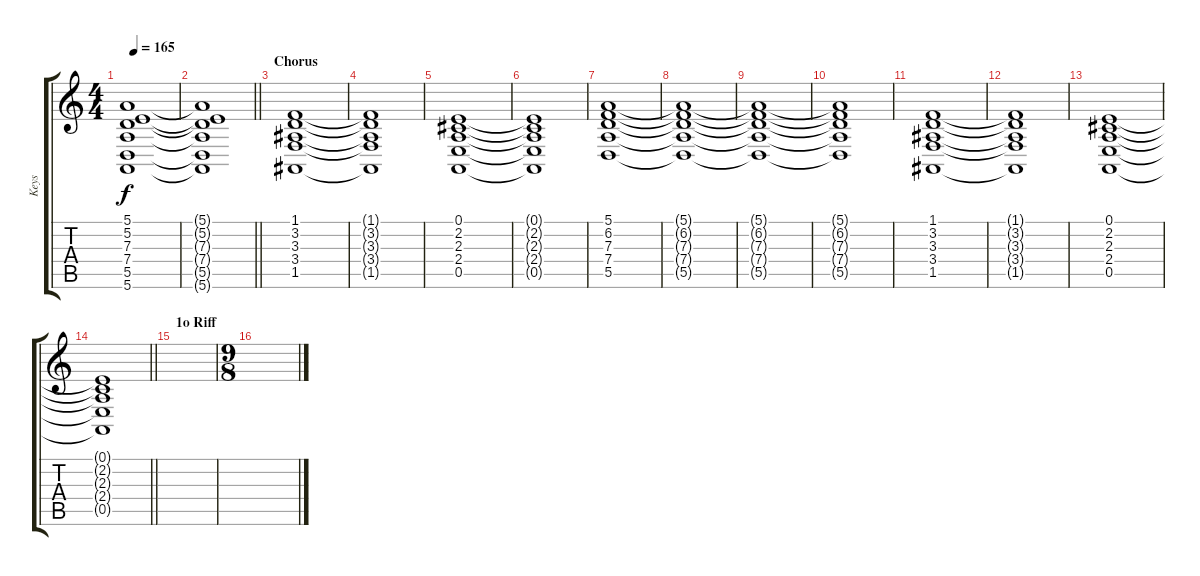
\track ("Keys" "Keys") {instrument acousticgrandpiano}
\staff {score tabs}
\tuning (E4 B3 G3 D3 A2 E2) {hide}
\ts (4 4)
\tempo 165
\clef g2
\ks c
(5.1 5.2 7.3 7.4 5.5 5.6).1{dy f} |
\barLineRight lightlight
(5.1{t} 5.2{t} 7.3{t} 7.4{t} 5.5{t} 5.6{t}).1 |
\section ("" "Chorus")
(1.1 3.2 3.3 3.4 1.5).1 |
(1.1{t} 3.2{t} 3.3{t} 3.4{t} 1.5{t}).1 |
(0.1 2.2 2.3 2.4 0.5).1 |
(0.1{t} 2.2{t} 2.3{t} 2.4{t} 0.5{t}).1 |
(5.1 6.2 7.3 7.4 5.5).1 |
(5.1{t} 6.2{t} 7.3{t} 7.4{t} 5.5{t}).1 |
(5.1{t} 6.2{t} 7.3{t} 7.4{t} 5.5{t}).1 |
(5.1{t} 6.2{t} 7.3{t} 7.4{t} 5.5{t}).1 |
(1.1 3.2 3.3 3.4 1.5).1 |
(1.1{t} 3.2{t} 3.3{t} 3.4{t} 1.5{t}).1 |
(0.1 2.2 2.3 2.4 0.5).1 |
\barLineRight lightlight
(0.1{t} 2.2{t} 2.3{t} 2.4{t} 0.5{t}).1 |
\section ("" "1o Riff")
|
\ts (9 8)
